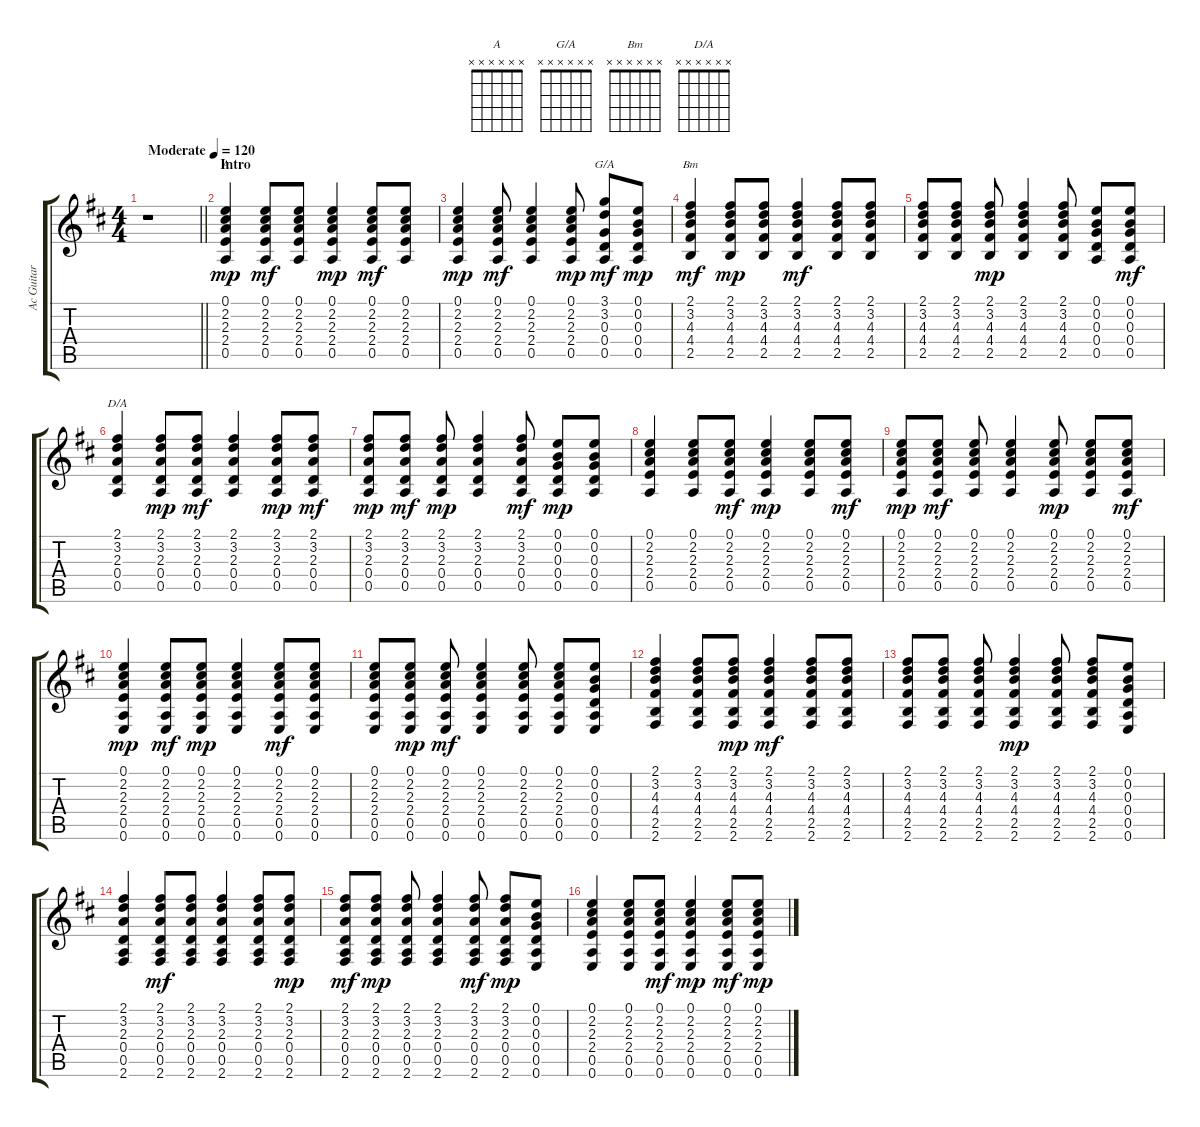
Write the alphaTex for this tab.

\track ("Ac Guitar" "Ac Guitar") {instrument acousticguitarsteel}
\staff {score tabs}
\tuning (E4 B3 G3 D3 A2 E2) {hide}
\chord ("A" x x x x x x)
\chord ("G/A" x x x x x x)
\chord ("Bm" x x x x x x)
\chord ("D/A" x x x x x x)
\ts (4 4)
\tempo (120 "Moderate")
\clef g2
\barLineRight lightlight
\ks d
r.1{dy mp instrument acousticguitarsteel} |
\section ("" "Intro")
(0.1 2.2 2.3 2.4 0.5).4{ch "A"} (0.1 2.2 2.3 2.4 0.5).8{dy mf} (0.1 2.2 2.3 2.4 0.5).8 (0.1 2.2 2.3 2.4 0.5).4{dy mp} (0.1 2.2 2.3 2.4 0.5).8{dy mf} (0.1 2.2 2.3 2.4 0.5).8 |
(0.1 2.2 2.3 2.4 0.5).4{dy mp} (0.1 2.2 2.3 2.4 0.5).8{dy mf} (0.1 2.2 2.3 2.4 0.5).4 (0.1 2.2 2.3 2.4 0.5).8{dy mp} (3.1 3.2 0.3 0.4 0.5).8{ch "G/A" dy mf} (0.1 0.2 0.3 0.4 0.5).8{dy mp} |
(2.1 3.2 4.3 4.4 2.5).4{ch "Bm" dy mf} (2.1 3.2 4.3 4.4 2.5).8{dy mp} (2.1 3.2 4.3 4.4 2.5).8 (2.1 3.2 4.3 4.4 2.5).4{dy mf} (2.1 3.2 4.3 4.4 2.5).8 (2.1 3.2 4.3 4.4 2.5).8 |
(2.1 3.2 4.3 4.4 2.5).8 (2.1 3.2 4.3 4.4 2.5).8 (2.1 3.2 4.3 4.4 2.5).8{dy mp} (2.1 3.2 4.3 4.4 2.5).4 (2.1 3.2 4.3 4.4 2.5).8 (0.1 0.2 0.3 0.4 0.5).8 (0.1 0.2 0.3 0.4 0.5).8{dy mf} |
(2.1 3.2 2.3 0.4 0.5).4{ch "D/A"} (2.1 3.2 2.3 0.4 0.5).8{dy mp} (2.1 3.2 2.3 0.4 0.5).8{dy mf} (2.1 3.2 2.3 0.4 0.5).4 (2.1 3.2 2.3 0.4 0.5).8{dy mp} (2.1 3.2 2.3 0.4 0.5).8{dy mf} |
(2.1 3.2 2.3 0.4 0.5).8{dy mp} (2.1 3.2 2.3 0.4 0.5).8{dy mf} (2.1 3.2 2.3 0.4 0.5).8{dy mp} (2.1 3.2 2.3 0.4 0.5).4 (2.1 3.2 2.3 0.4 0.5).8{dy mf} (0.1 0.2 0.3 0.4 0.5).8{dy mp} (0.1 0.2 0.3 0.4 0.5).8 |
(0.1 2.2 2.3 2.4 0.5).4 (0.1 2.2 2.3 2.4 0.5).8 (0.1 2.2 2.3 2.4 0.5).8{dy mf} (0.1 2.2 2.3 2.4 0.5).4{dy mp} (0.1 2.2 2.3 2.4 0.5).8 (0.1 2.2 2.3 2.4 0.5).8{dy mf} |
(0.1 2.2 2.3 2.4 0.5).8{dy mp} (0.1 2.2 2.3 2.4 0.5).8{dy mf} (0.1 2.2 2.3 2.4 0.5).8 (0.1 2.2 2.3 2.4 0.5).4 (0.1 2.2 2.3 2.4 0.5).8{dy mp} (0.1 2.2 2.3 2.4 0.5).8 (0.1 2.2 2.3 2.4 0.5).8{dy mf} |
(0.1 2.2 2.3 2.4 0.5 0.6).4{dy mp} (0.1 2.2 2.3 2.4 0.5 0.6).8{dy mf} (0.1 2.2 2.3 2.4 0.5 0.6).8{dy mp} (0.1 2.2 2.3 2.4 0.5 0.6).4 (0.1 2.2 2.3 2.4 0.5 0.6).8{dy mf} (0.1 2.2 2.3 2.4 0.5 0.6).8 |
(0.1 2.2 2.3 2.4 0.5 0.6).8 (0.1 2.2 2.3 2.4 0.5 0.6).8{dy mp} (0.1 2.2 2.3 2.4 0.5 0.6).8{dy mf} (0.1 2.2 2.3 2.4 0.5 0.6).4 (0.1 2.2 2.3 2.4 0.5 0.6).8 (0.1 2.2 2.3 2.4 0.5 0.6).8 (0.1 0.2 0.3 0.4 0.5 0.6).8 |
(2.1 3.2 4.3 4.4 2.5 2.6).4 (2.1 3.2 4.3 4.4 2.5 2.6).8 (2.1 3.2 4.3 4.4 2.5 2.6).8{dy mp} (2.1 3.2 4.3 4.4 2.5 2.6).4{dy mf} (2.1 3.2 4.3 4.4 2.5 2.6).8 (2.1 3.2 4.3 4.4 2.5 2.6).8 |
(2.1 3.2 4.3 4.4 2.5 2.6).8 (2.1 3.2 4.3 4.4 2.5 2.6).8 (2.1 3.2 4.3 4.4 2.5 2.6).8 (2.1 3.2 4.3 4.4 2.5 2.6).4{dy mp} (2.1 3.2 4.3 4.4 2.5 2.6).8 (2.1 3.2 4.3 4.4 2.5 2.6).8 (0.1 0.2 0.3 0.4 0.5 0.6).8 |
(2.1 3.2 2.3 0.4 0.5 2.6).4 (2.1 3.2 2.3 0.4 0.5 2.6).8{dy mf} (2.1 3.2 2.3 0.4 0.5 2.6).8 (2.1 3.2 2.3 0.4 0.5 2.6).4 (2.1 3.2 2.3 0.4 0.5 2.6).8 (2.1 3.2 2.3 0.4 0.5 2.6).8{dy mp} |
(2.1 3.2 2.3 0.4 0.5 2.6).8{dy mf} (2.1 3.2 2.3 0.4 0.5 2.6).8{dy mp} (2.1 3.2 2.3 0.4 0.5 2.6).8 (2.1 3.2 2.3 0.4 0.5 2.6).4 (2.1 3.2 2.3 0.4 0.5 2.6).8{dy mf} (2.1 3.2 2.3 0.4 0.5 2.6).8{dy mp} (0.1 0.2 0.3 0.4 0.5 0.6).8 |
(0.1 2.2 2.3 2.4 0.5 0.6).4 (0.1 2.2 2.3 2.4 0.5 0.6).8 (0.1 2.2 2.3 2.4 0.5 0.6).8{dy mf} (0.1 2.2 2.3 2.4 0.5 0.6).4{dy mp} (0.1 2.2 2.3 2.4 0.5 0.6).8{dy mf} (0.1 2.2 2.3 2.4 0.5 0.6).8{dy mp}
